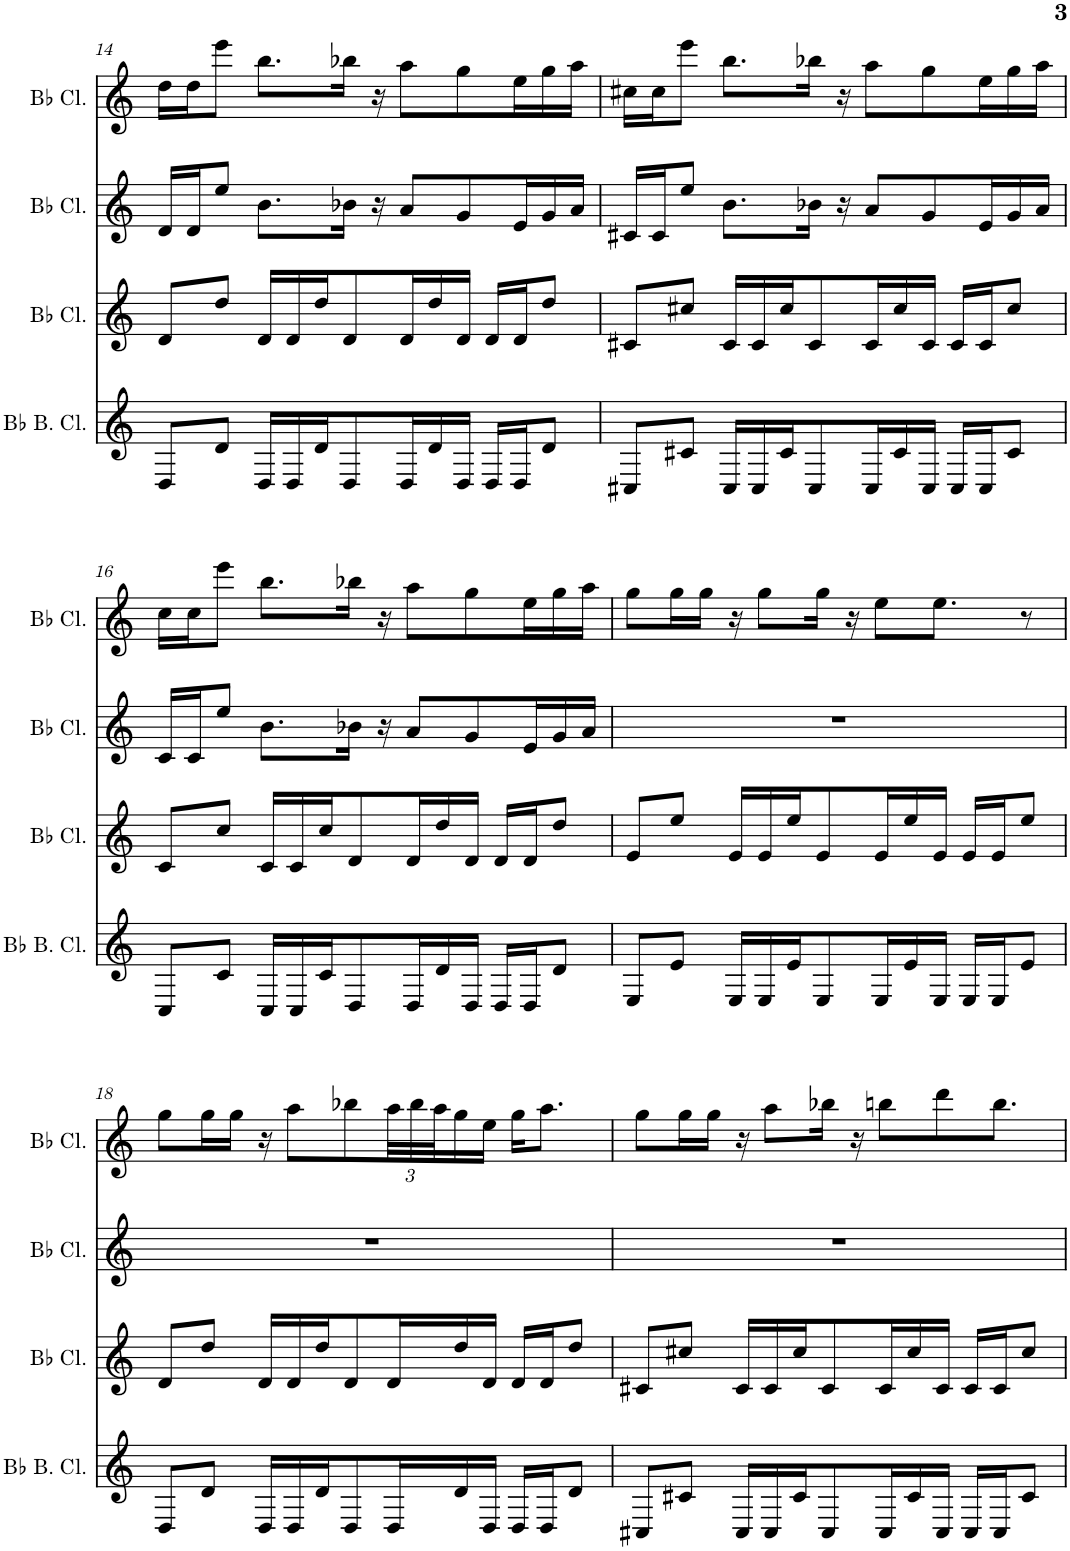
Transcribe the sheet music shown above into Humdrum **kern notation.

**kern	**kern	**kern	**kern
*part4	*part3	*part2	*part1
*staff4	*staff3	*staff2	*staff1
*I"Bb Bass Clarinet, Bb Bass Clarinet, Bb Bass Clarinet	*I"Bb Clarinet, Bb Clarinet, Bb Clarinet	*I"Bb Clarinet, Bb Clarinet, Bb Clarinet	*I"Bb Clarinet, Bb Clarinet, Bb Clarinet
*I'Bb B. Cl.	*I'Bb Cl.	*I'Bb Cl.	*I'Bb Cl.
!!LO:PB:g=z
*clefG2	*clefG2	*clefG2	*clefG2
*Trd8c14	*Trd1c2	*Trd1c2	*Trd1c2
*k[]	*k[]	*k[]	*k[]
*M4/4	*M4/4	*M4/4	*M4/4
=14	=14	=14	=14
8D/L	8d/L	16d/LL	16dd\LL
.	.	16d/J	16dd\J
8d/J	8dd/J	8ee/J	8eee\J
16D/LL	16d/LL	8.b\L	8.bb\L
16D/	16d/	.	.
16d/J	16dd/J	.	.
8D/	8d/	16b-X\Jk	16bb-X\Jk
.	.	16r	16r
16D/L	16d/L	8a/L	8aa\L
16d/	16dd/	.	.
16D/JJ	16d/JJ	8g/	8gg\
16D/LL	16d/LL	.	.
16D/J	16d/J	16e/L	16ee\L
8d/J	8dd/J	16g/	16gg\
.	.	16a/JJ	16aa\JJ
=15	=15	=15	=15
8C#X/L	8c#X/L	16c#X/LL	16cc#X\LL
.	.	16c#/J	16cc#\J
8c#X/J	8cc#X/J	8ee/J	8eee\J
16C#/LL	16c#/LL	8.b\L	8.bb\L
16C#/	16c#/	.	.
16c#/J	16cc#/J	.	.
8C#/	8c#/	16b-X\Jk	16bb-X\Jk
.	.	16r	16r
16C#/L	16c#/L	8a/L	8aa\L
16c#/	16cc#/	.	.
16C#/JJ	16c#/JJ	8g/	8gg\
16C#/LL	16c#/LL	.	.
16C#/J	16c#/J	16e/L	16ee\L
8c#/J	8cc#/J	16g/	16gg\
.	.	16a/JJ	16aa\JJ
!!LO:LB:g=z
=16	=16	=16	=16
8C/L	8c/L	16c/LL	16cc\LL
.	.	16c/J	16cc\J
8c/J	8cc/J	8ee/J	8eee\J
16C/LL	16c/LL	8.b\L	8.bb\L
16C/	16c/	.	.
16c/J	16cc/J	.	.
8D/	8d/	16b-X\Jk	16bb-X\Jk
.	.	16r	16r
16D/L	16d/L	8a/L	8aa\L
16d/	16dd/	.	.
16D/JJ	16d/JJ	8g/	8gg\
16D/LL	16d/LL	.	.
16D/J	16d/J	16e/L	16ee\L
8d/J	8dd/J	16g/	16gg\
.	.	16a/JJ	16aa\JJ
=17	=17	=17	=17
8E/L	8e/L	1r	8gg\L
8e/J	8ee/J	.	16gg\L
.	.	.	16gg\JJ
16E/LL	16e/LL	.	16r
16E/	16e/	.	8gg\L
16e/J	16ee/J	.	.
8E/	8e/	.	16gg\Jk
.	.	.	16r
16E/L	16e/L	.	8ee\L
16e/	16ee/	.	.
16E/JJ	16e/JJ	.	8.ee\J
16E/LL	16e/LL	.	.
16E/J	16e/J	.	.
8e/J	8ee/J	.	8r
!!LO:LB:g=z
=18	=18	=18	=18
8D/L	8d/L	1r	8gg\L
8d/J	8dd/J	.	16gg\L
.	.	.	16gg\JJ
16D/LL	16d/LL	.	16r
16D/	16d/	.	8aa\L
16d/J	16dd/J	.	.
8D/	8d/	.	8bb-X\
*	*	*	*Xbrackettup
16D/L	16d/L	.	48aa\LL
.	.	.	48bb-\
.	.	.	48aa\J
16d/	16dd/	.	16gg\
16D/JJ	16d/JJ	.	16ee\JJ
16D/LL	16d/LL	.	16gg\KL
16D/J	16d/J	.	8.aa\J
8d/J	8dd/J	.	.
=19	=19	=19	=19
8C#X/L	8c#X/L	1r	8gg\L
8c#X/J	8cc#X/J	.	16gg\L
.	.	.	16gg\JJ
16C#/LL	16c#/LL	.	16r
16C#/	16c#/	.	8aa\L
16c#/J	16cc#/J	.	.
8C#/	8c#/	.	16bb-X\Jk
.	.	.	16r
16C#/L	16c#/L	.	8bbn\L
16c#/	16cc#/	.	.
16C#/JJ	16c#/JJ	.	8ddd\
16C#/LL	16c#/LL	.	.
16C#/J	16c#/J	.	8.bb\J
8c#/J	8cc#/J	.	.
=	=	=	=
*-	*-	*-	*-
